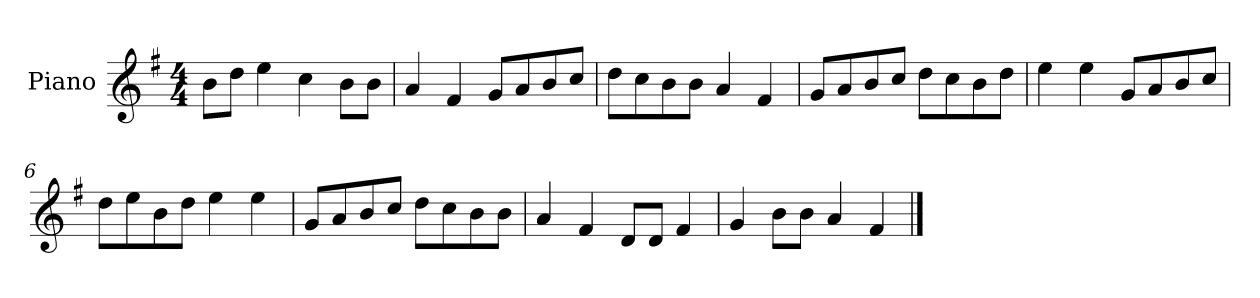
**kern
*part1
*staff1
*I"Piano
*I'P-no
*clefG2
*k[f#]
*M4/4
*MM90
=1
8b\L
8dd\J
4ee\
4cc\
8b\L
8b\J
=2
4a/
4f#/
8g/L
8a/
8b/
8cc/J
=3
8dd\L
8cc\
8b\
8b\J
4a/
4f#/
=4
8g/L
8a/
8b/
8cc/J
8dd\L
8cc\
8b\
8dd\J
=5
4ee\
4ee\
8g/L
8a/
8b/
8cc/J
=6
8dd\L
8ee\
8b\
8dd\J
4ee\
4ee\
!!LO:LB:g=z
=7
8g/L
8a/
8b/
8cc/J
8dd\L
8cc\
8b\
8b\J
=8
4a/
4f#/
8d/L
8d/J
4f#/
=9
4g/
8b\L
8b\J
4a/
4f#/
==
*-
